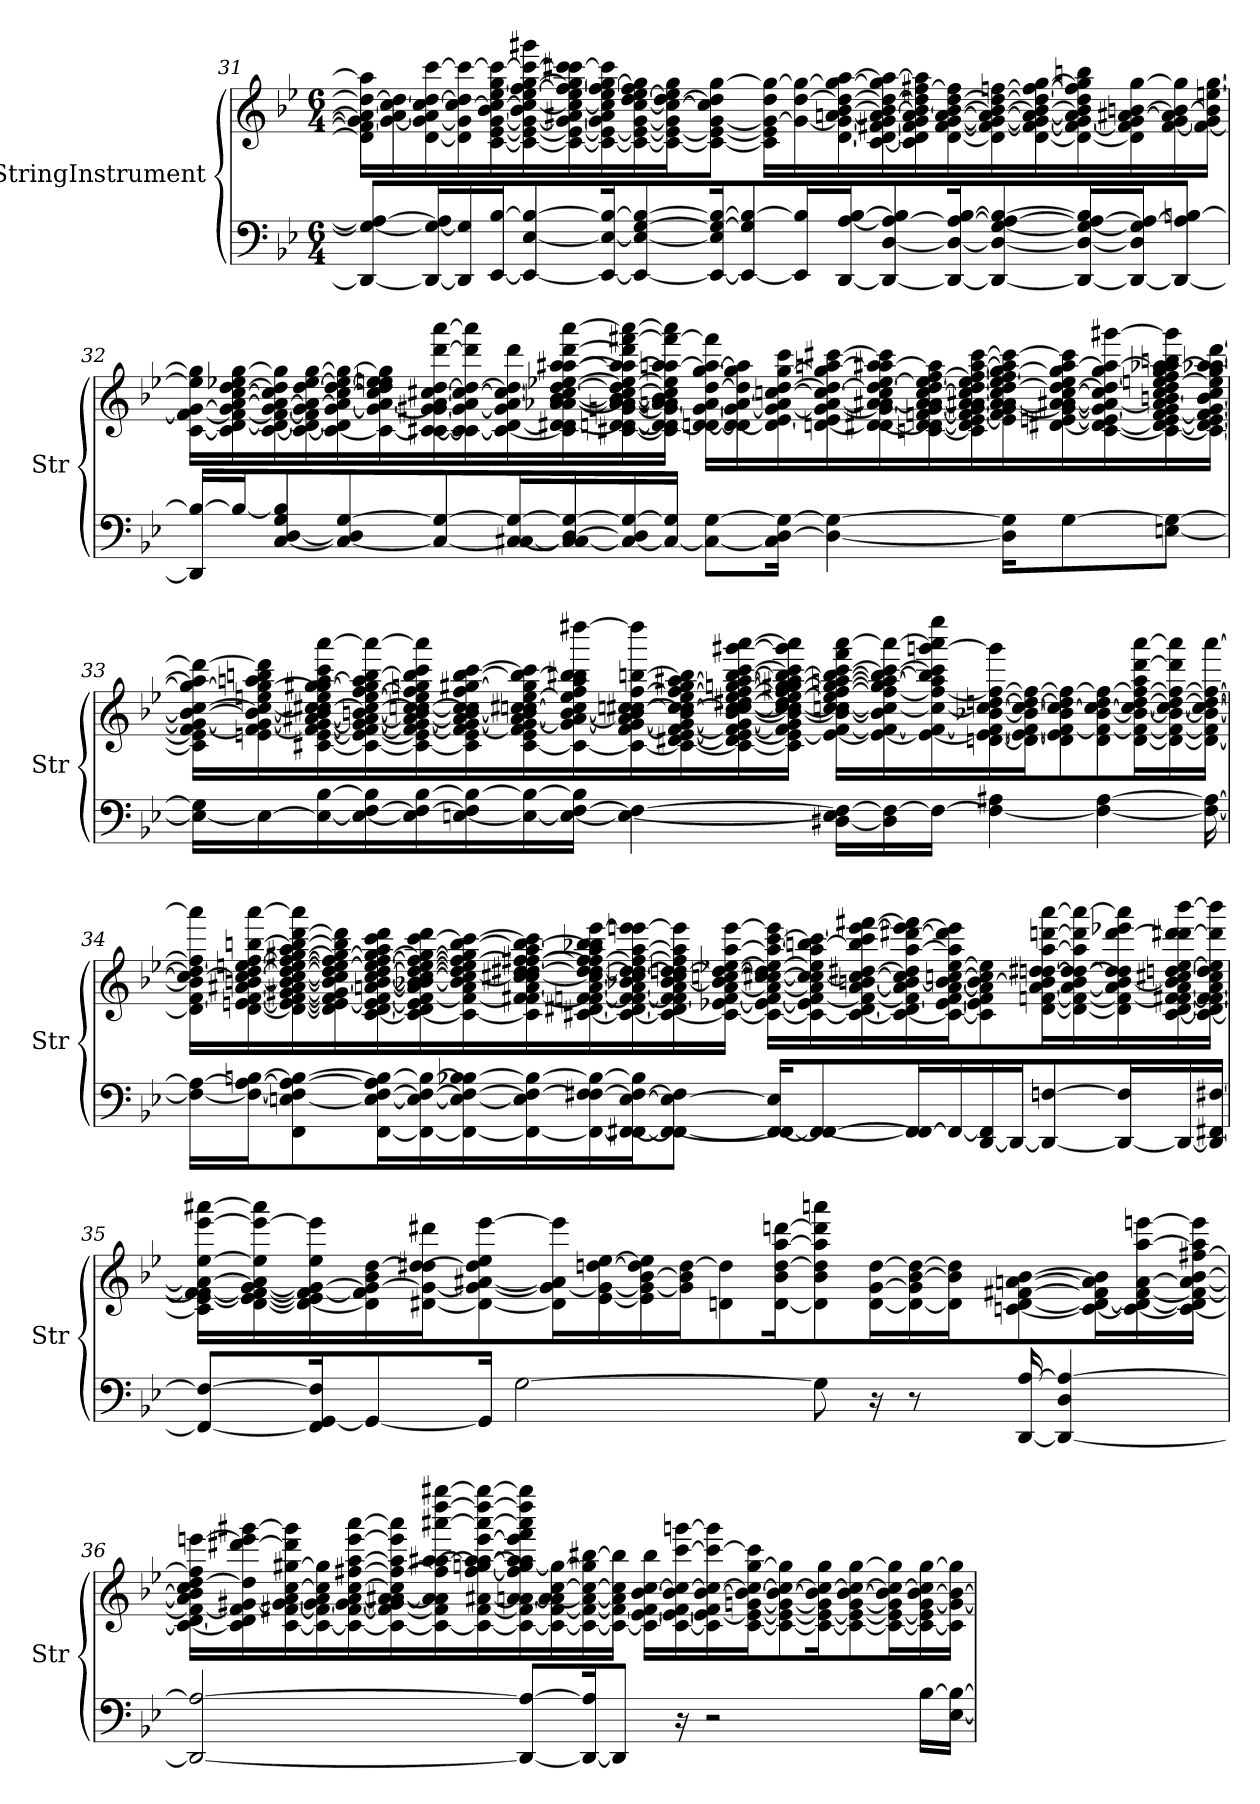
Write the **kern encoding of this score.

**kern	**kern
*part2	*part1
*staff2	*staff1
*I"StringInstrument	*I"StringInstrument
*I'Str	*I'Str
!!LO:LB:g=z
*clefF4	*clefG2
*k[b-e-]	*k[b-e-]
*M6/4	*M6/4
=31	=31
8DD/_ 8G/_ 8A/_L	16d\] 16f#\] 16g\_ 16a\_ 16dd\_ 16aa\]LL
.	16g\_ 16a\_ [16cc\ 16dd\]
16DD/_ 16G/_ 16A/]L	[16d\ 16g\_ 16a\] 16cc\_ [16dd\ [16ccc\
16DD/] 16G/]	16d\] 16g\] 16cc\_ 16dd\] 16ccc\_
[16EE-/ [16B-/J	[16c\ [16e-\ [16g\ [16b-\ 16cc\_ [16ee-\ 16gg\ 16ccc\_
8EE-/_ [8E-/ 8B-/_	16c\_ 16e-\_ 16g\_ 16b-\] 16cc\_ 16ee-\_ [16ff\ [16gg\ 16ccc\_ 16ggg#X\
.	16c\_ 16e-\_ 16g\_ [16a#X\ 16cc\_ 16ee-\_ 16ff\_ 16gg\] 16ccc\] [16ccc#X\
16EE-/_ 16E-/_ 16B-/_K	16c\_ 16e-\_ 16g\] 16a#\] 16cc\] 16ee-\_ 16ff\_ [16gg\ 16ccc#\]
8EE-/_ 8E-/_ [8G/ 8B-/_	16c\_ 16e-\_ [16g\ [16cc\ [16dd\ 16ee-\_ 16ff\] 16gg\]
.	16c\_ 16e-\_ 16g\] 16cc\_ 16dd\_ 16ee-\] 16gg\J
16EE-/_ 16E-/] 16G/_ 16B-/_K	8c\_ 8e-\_ [8g\ 8cc\] 8dd\] [8gg\J
8EE-/_ 8G/] 8B-/_	.
.	16c\] 16e-\] 16g\_ 16dd\ 16gg\_LL
16EE-/] 16B-/]L	16g\_ [16dd\ 16gg\_
[16DD/ [16A/ [16B-/J	[16d\ 16g\_ [16an\ [16b-\ 16dd\_ 16gg\_ [16aa\
8DD/_ [8D/ 8A/_ 8B-/]	[16c\ 16d\_ [16f#X\ 16g\_ 16a\_ 16b-\_ 16dd\_ 16gg\] 16aa\_
.	16c\] 16d\] 16f#\] 16g\] 16a\_ 16b-\] 16dd\] [16ff#X\ 16aa\]
16DD/_ 16D/_ 16A/_ [16B-/K	[16d\ [16f#\ [16g\ 16a\_ [16b-\ [16dd\ 16ff#\]
8DD/_ 8D/_ [8G/ 8A/_ 8B-/_	16d\] 16f#\_ 16g\_ 16a\_ 16b-\_ 16dd\_ [16ffn\
.	[16d\ 16f#\_ 16g\_ 16a\_ 16b-\_ 16dd\_ 16ff\_ [16gg\
16DD/_ 16D/_ 16G/_ 16A/_ 16B-/]L	16d\_ 16f#\_ 16g\_ 16a\] 16b-\] 16dd\] 16ff\] 16gg\] 16bbn\
16DD/_ 16D/] 16G/] 16A/_J	16d\] 16f#\] 16g\] [16a#X\ [16bn\ [16gg\
8DD/_ 8A/] [8Bn/J	[16f#\ [16g\ 16a#\] 16b\_ 16gg\]
.	16f#\_ 16g\] 16b\] [16een\ [16gg\JJ
!!LO:LB:g=z
=32	=32
16DD/] 16B/_LL	[16c\ 16f#\_ [16g\ 16ee\] 16gg\]LL
16B/J_	16c\] [16d\ 16f#\_ 16g\] [16a\ [16cc\ [16dd\ 16ee-X\ [16gg\
[8C/ [8D/ 8G/ 8B/]	[16c\ 16d\_ 16f#\_ [16g\ 16a\_ 16cc\] 16dd\] 16gg\]
.	16c\_ 16d\_ 16f#\] 16g\] 16a\_ [16dd\ [16ee-\ [16gg\
8C/_ 8D/] [8G/	16c\_ 16d\] [16g\ 16a\_ [16cc\ 16dd\_ 16ee-\_ 16gg\_
.	16c\_ 16g\_ 16a\_ 16cc\] 16dd\] 16ee-\] 16een\ 16gg\]
8C/_ 8G/_	16c\_ [16c#X\ 16g\] [16g#X\ 16a\_ [16cc#X\ [16dd\ [16ddd\ [16aaa\
.	16c\] 16c#\_ 16g#\_ 16a\] 16cc#\_ 16dd\_ 16ddd\] 16aaa\]
16C/_ [16C#X/ 16G/_L	16c#\_ [16d\ 16g#\] [16a\ 16cc#\_ 16dd\] 16ddd\
16C/] 16C#/_ [16D/ 16G/_	16c#\] 16d\] [16d#X\ [16a-X\ 16a\_ [16b-\ 16cc#\_ [16dd\ [16ee-X\ [16aa\ [16aa#X\ [16ddd\ [16aaa\
16C#/_ 16D/] 16G/_	[16c#X\ [16dn\ 16d#\_ [16gn\ 16a-\_ 16a\] 16b-\_ 16cc#\_ 16dd\] 16ee-\_ 16aa\] 16aa#\_ 16ddd\] [16fff#X\ 16aaa\_
16C#/_ 16G/]JJ	16c#\] 16d\] 16d#\_ 16g\] 16a-\] [16an\ 16b-\] 16cc#\] 16ee-\] [16aan\ 16aa#\] 16fff#\_ 16aaa\]JJ
8C#\_ [8G\L	[16dn\ 16d#\_ [16g\ 16a\_ [16dd\ [16gg\ 16aa\_ 16fff#\]LL
.	16d\_ 16d#\] 16g\_ 16a\_ 16dd\] 16gg\] 16aa\]
16C#\] [16D\ 16G\_Jk	16d\] [16e-\ 16g\_ 16a\] [16ccn\ [16dd\ [16gg\ 16ccc\
4D\_ 4G\_	[16dn\ 16e-\] 16g\_ [16a\ 16cc\_ 16dd\_ 16gg\] [16aan\ [16ccc#X\
.	16d\_ [16d#X\ 16g\] 16a\_ [16a#X\ 16cc\] 16dd\_ [16ee-\ 16aa\] [16aa#X\ 16ccc#\]
.	[16cn\ 16d\_ 16d#\] [16fn\ [16g\ 16a\_ 16a#\] [16cc\ 16dd\_ 16ee-\] [16ff\ 16aa#\]
.	16c\] 16d\] [16e-\ 16f\_ 16g\] 16a\_ [16a#X\ 16cc\_ 16dd\] [16ee-\ 16ff\_ [16aa#\ [16ccc#\
16D\] 16G\]KL	16e-\] 16f\] [16g\ 16a\_ 16a#\] 16cc\] [16dd\ 16ee-\_ 16ff\] [16gg\ 16aa#\] 16ccc#\_
[8G\	[16d#X\ [16en\ 16g\_ 16a\] [16a#X\ [16cc\ 16dd\_ 16ee-\] 16gg\] [16aa#\ 16ccc#\]
.	[16c\ 16d#\_ 16e\] 16g\_ 16a#\_ 16cc\] 16dd\_ 16gg\ 16aa#\_ [16ggg#X\
[8En\ 8G\_J	16c\_ 16d#\_ 16e\ [16f\ 16g\] 16a#\] 16bn\ [16cc\ 16dd\] [16een\ 16ff\ 16gg\ 16aa-X\ 16aa#\_ 16bbn\ 16ggg#\]
.	16c\_ 16d#\] [16e\ 16f\] [16g\ [16b\ 16cc\] 16ee\] [16gg\ [16aa-X\ 16aa#\] [16ddd\JJ
!!LO:LB:g=z
=33	=33
16E\_ 16G\]LL	16c\] 16e\] [16f\ 16g\_ 16b\_ [16cc\ 16gg\_ 16aa-\] 16ddd\_LL
16E\_	16en\ 16f\_ 16g\_ 16b\_ 16cc\_ 16een\ 16gg\_ 16aan\ 16bbn\ 16ddd\]
16E\_ [16B-\	[16c#X\ [16e\ 16f\_ 16g\_ [16a#X\ 16b\] 16cc\] [16cc#X\ 16ee\ 16gg\_ 16gg#X\ [16aa\ 16ccc\ [16aaa\
16E\_ [16F\ 16B-\]	16c#\_ 16e\_ 16f\_ 16g\_ 16a#\_ [16bn\ 16cc#\_ [16ee\ [16ff\ 16gg\] 16aa\] [16bb\ 16aaa\_
16E\] 16F\_ [16B-\	16c#\_ 16e\] 16f\_ 16g\_ 16a#\_ 16b\] [16ccn\ 16cc#\_ 16ee\] 16ff\] 16ggn\ 16bb\] 16ccc\ 16aaa\]
[16En\ 16F\] 16B-\_	16c#\] 16e\ 16f\_ 16g\_ 16a#\] [16b\ 16cc\] 16cc#\] 16ff\ [16gg#X\ [16bb\ [16ccc\
16E\_ 16B-\_	[16c#\ 16e\ 16f\] 16g\_ [16a#\ 16b\] 16ccn\ [16cc#X\ [16ee\ 16gg#\] 16bb\_ 16ccc\]
16E\_ [16F\ 16B-\]JJ	16c#\_ 16g\_ 16a#\_ [16b\ 16cc#\] 16ee\] 16ff\ 16aa\ 16bb\] 16bb#X\ [16dddd#X\
4E\_ 4F\_	16c#\_ [16f\ 16g\_ 16a#\] 16b\] [16ccn\ [16cc#X\ [16ff\ [16bbn\ 16dddd#\]
.	16c#\_ [16d#X\ [16e\ 16f\_ 16g\_ 16b\ 16cc\_ 16cc#\_ 16ee\ 16ff\_ 16gg#\ [16aa#X\ 16bb\]
.	16c#\_ 16d#\] 16e\_ 16f\_ 16g\_ [16b\ 16cc\_ 16cc#\_ [16dd#X\ 16ee\ 16ff\_ [16ggn\ 16aa#\_ [16bb\ [16ccc\ [16ggg#X\ [16aaa\
.	16c#\] 16e\_ 16f\] 16g\] 16b\_ 16cc\] 16cc#\_ 16dd#\] [16ee\ 16ff\] 16gg\] [16gg#X\ 16aa#\] 16bb\_ 16ccc\] 16ggg#\] 16aaa\]JJ
[16D#X\ 16E\] 16F\_LL	16e\_ [16f\ 16b\_ [16ccn\ 16cc#\] 16ee\] [16ff\ 16gg#\_ [16aan\ 16bb\_ [16ccc\ 16fff\ [16aaa\LL
16D#\] 16F\_	16e\_ 16f\_ 16b\] 16cc\_ 16ff\_ 16gg#\] 16aa\_ 16bb\_ 16ccc\_ 16aaa\_
16F\JJ_	16e\_ 16f\_ 16cc\_ 16ff\_ 16aa\] 16bb\] 16ccc\] [16gggn\ 16aaa\] 16eeee-\
4F\_ 4A#X\	[16dn\ 16e\_ 16f\_ [16b-X\ 16cc\_ [16ddn\ 16ff\_ 16ggg\]
.	16d\] 16e\_ 16f\_ 16b-\_ 16cc\_ 16dd\_ 16ff\_J
.	8d\ 8e\] 8f\_ 8b-\] 8cc\_ 8dd\] 8ff\_
4F\_ [4A#\	8d\ 8f\_ [8b-\ 8cc\_ 8dd\ 8ff\_
.	[16d\ 16f\_ 16b-\_ 16cc\_ [16dd\ 16ff\_ 16aa\ [16ddd\ [16aaa\L
.	16d\_ 16f\_ 16b-\_ 16cc\_ 16dd\_ 16ff\_ 16ddd\] 16aaa\]
16F\_ 16A#\_	16d\_ 16f\] 16b-\_ 16cc\_ 16dd\_ 16ff\_ [16aaa\JJ
!!LO:LB:g=z
=34	=34
16F\_ 16A#\_LL	16d\] [16f\ 16b-\] 16cc\_ 16dd\_ 16ff\] 16aaa\]LL
16F\_ 16A#\_ [16Bn\J	[16d\ [16en\ 16f\_ [16a#X\ [16bn\ 16cc\_ 16dd\_ [16een\ [16ff\ [16bbn\ [16aaa\
8FF\ [8En\ 8F\] 8A#\_ 8B\_	16d\_ 16e\_ 16f\_ [16g#X\ 16a#\] 16b\_ 16cc\_ 16dd\_ 16ee\_ 16ff\_ [16gg#X\ 16aa\ 16bb\_ [16ddd\ 16aaa\]
.	16d\] 16e\_ 16f\] 16g#\] 16b\_ 16cc\] 16dd\] 16ee\_ 16ff\] 16gg#\_ 16bb\] 16ddd\]
[16FF\ 16E\_ [16F\ 16A#\] 16B\_L	[16c\ [16d\ 16e\_ [16f\ [16an\ 16b\_ [16cc\ [16dd\ 16ee\_ [16ff\ 16gg#\_ 16aa\ 16ccc\ 16ddd\
16FF\_ 16E\_ 16F\_ 16B\_	16c\_ 16d\] 16e\] 16f\_ 16a\] 16b-X\ 16b\_ 16cc\_ 16dd\_ 16ee\_ 16ff\_ 16gg#\_ [16ccc\ 16ddd\
16FF\_ 16E\_ 16F\_ [16B-X\ 16B\]	16c\_ 16f\_ 16a\ 16b\] 16cc\_ 16dd\] 16ee\] 16ff\_ 16gg#\] [16bb\ 16ccc\_
16FF\_ 16E\] 16F\_ 16B-\_	16c\] 16f\] [16f#X\ [16a\ 16cc\] [16cc#X\ [16dd\ [16dd#X\ 16ff\_ [16ff#X\ [16aa\ 16bb\_ 16ccc\]
16FF\_ 16F\] [16F#X\ 16B-\_	[16c#X\ [16d#X\ [16fn\ 16f#\_ 16a\_ 16cc#\_ 16dd\_ 16dd#\_ 16ff\] 16ff#\_ 16aa\] 16bb-X\ 16bb\] [16eee-\
16FF\_ [16FF#X\ [16E\ 16F#\_ 16B-\]J	16c#\_ 16d#\_ 16f\_ 16f#\_ 16a\_ 16b-X\ 16cc#\_ 16dd\] 16dd#\_ 16ff#\_ [16aa\ 16eee-\] [16eeen\
8FF\_ 8FF#\_ 8E\_ 8F#\]J	16c#\_ 16d#\] 16f\] 16f#\_ 16a\] [16b-\ 16cc#\] [16ddn\ 16dd#\] 16ff#\] 16aa\] 16eee\]
.	16c#\_ [16e-X\ 16f#\_ [16a\ 16b-\] [16ccn\ 16dd\_ [16ee-X\ [16aa\ [16eee\JJ
16FF/_ 16FF#/_ 16E/]KL	16c#\_ 16e-\_ 16f#\_ 16a\_ 16cc\_ [16cc#X\ 16dd\] 16ee-\_ 16aa\_ [16ccc\ 16eee\]LL
8FF/_ 8FF#/_	16c#\_ 16e-\] 16f#\_ 16a\] 16cc\_ 16cc#\] 16ee-\] 16aa\] [16bbn\ 16ccc\_
.	16c#\_ [16d#\ 16f#\_ [16a\ [16bn\ 16cc\_ [16dd#X\ 16bb\] 16ccc\] [16eee\ [16fff#X\
16FF/] 16FF#/_L	16c#\_ 16d#\] 16f#\_ 16a\] 16b\_ 16cc\] 16dd#\] [16aa\ [16ddd#X\ 16eee\_ 16fff#\]
16FF#/_	16c#\_ [16e-\ 16f#\_ [16a\ 16b\_ [16ccn\ [16ee-\ 16aa\] 16ddd#\] 16eee\]J
[16DD/ 16FF#/]	8c#\] 8e-\] 8f#\] 8a\] 8b\_ 8cc\] 8ee-\]
16DD/J_	.
8DD/_ [8Fn/	[16d#\ [16fn\ [16a\ 16b\] [16ddn\ [16dd#X\ [16aa\ [16dddn\ [16aaa\L
.	16d#\_ 16f\_ 16a\_ 16b\ 16dd\_ 16dd#\_ 16aa\] 16ddd\] 16aaa\_
16DD/_ 16F/]L	16d#\] 16f\_ 16a\] [16b\ 16dd\] 16dd#\] [16ddd\ 16eee-X\ 16aaa\]
16DD/_	[16c#\ [16d#\ 16f\_ [16f#X\ [16a\ 16b\] [16cc#X\ [16ddn\ [16ee-\ 16ddd\] [16ddd#X\ [16bbb-\
16DD/] [16FF#X/ [16F#X/JJ	16c#\_ 16d#\] 16f\_ 16f#\_ 16a\_ 16cc#\] 16dd\] 16ee-\] 16ddd#\] 16bbb-\]JJ
!!LO:LB:g=z
=35	=35
8FF#/_ 8F#/_L	16c#\] [16e-\ 16f\] 16f#\_ 16a\_ [16ee-\ [16eee-\ [16aaa#X\LL
.	[16d\ 16e-\_ 16f#\_ [16g\ 16a\] 16ee-\] 16eee-\_ 16aaa#\]
16FF#/] [16GG/ 16F#/]K	16d\_ 16e-\] 16f#\_ 16g\_ 16ee-\ 16eee-\]
8GG/_	16d\] 16f#\] 16g\_ 16b-\ [16dd\
.	[16d#X\ 16g\_ 16dd\_ 16dd#X\ 16ddd#X\J
16GG/Jk]	8d#\_ 8g\_ [8a#X\ 8dd\] 8ee-\ [8eee-\
[2G\	.
.	16d#\] 16g\_ 16a#\] 16eee-\]L
.	[16e-\ 16g\_ [16ddn\ [16ee-\
.	16e-\] 16g\_ [16b-\ 16dd\] 16ee-\]
.	16g\] 16b-\] [16dd\J
.	8dn\ 8dd\]
.	[16d\ 16b-\ [16dd\ [16aa\ [16dddn\K
8G\]	8d\] 8b-\ 8dd\] 8aa\] 8ddd\] 8aaan\
16r	[16d\ [16g\ [16dd\L
8r	16d\_ 16g\] [16b-\ 16dd\_
.	16d\] 16b-\] 16dd\]J
[16DD/ [16A/	[8cn\ [8d\ [8f#X\ [8an\ [8b-\
4DD/_ 4D/ 4A/_	.
.	16c\_ 16d\_ 16f#\] 16a\] 16b-\]L
.	16c\_ 16d\_ [16f#\ [16a\ [16aa\ [16eeen\
.	16c\_ 16d\] 16f#\_ 16a\_ [16b-\ [16ff#X\ 16aa\] 16eee\]JJ
!!LO:PB:g=z
=36	=36
2DD/_ 2A/_	16c\_ [16d\ 16f#\_ 16a\] 16b-\] 16cc\ [16dd\ 16ff#\] [16eeen\LL
.	16c\] 16d\] 16f#\] [16g#X\ 16dd\] [16ddd#X\ 16eee\] [16ggg#X\
.	[16c\ [16f#X\ 16g#\_ [16a\ [16cc\ [16gg#X\ 16ddd#\] 16ggg#\]
.	16c\_ 16f#\] 16g#\_ 16a\] 16cc\] 16gg#\]
.	16c\_ [16f#\ 16g#\_ [16a\ [16cc\ [16ff#X\ [16aa\ [16eee\ [16aaa\
.	16c\_ 16f#\_ 16g#\] 16a\_ [16a#X\ 16cc\] 16ff#\_ 16aa\] 16eee\] 16aaa\]
.	16c\_ 16f#\] 16a\] 16a#\] 16ff#\] [16aa\ [16aa#X\ [16aaa#X\ [16dddd\ [16gggg#X\
.	16c\_ [16f#\ [16a#X\ [16ff#\ [16ggn\ 16aa\_ 16aa#\_ [16eee\ 16aaa#\_ 16dddd\_ 16gggg#\_
8DD/_ 8A/_L	16c\_ 16f#\] [16an\ 16a#\_ 16ff#\] 16gg\_ 16aa\] 16aa#\] 16eee\] 16fff\ 16aaa#\] 16dddd\] 16gggg#\]
.	16c\_ [16f#\ 16a\_ 16a#\] [16cc\ 16gg\_
16DD/_ 16A/]K	16c\_ 16f#\_ 16a\_ 16cc\_ 16gg\] [16bb#X\
8DD/J]	16c\_ 16f#\_ 16a\] 16cc\] 16bb#\]JJ
.	16c\] [16e-\ 16f#\_ [16b-\ [16cc\ 16bb#\LL
16r	[16c\ 16e-\_ 16f#\_ 16b-\] 16cc\_ [16ccc\ [16gggn\
2r	16c\] 16e-\_ 16f#\] [16b-\ 16cc\_ 16ccc\_ 16ggg\]
.	[16c\ 16e-\_ [16gn\ 16b-\_ 16cc\_ [16gg\ 16ccc\]J
.	8c\_ 8e-\_ 8g\_ 8b-\_ 8cc\_ 8gg\]
.	16c\_ 16e-\_ 16g\] 16b-\] 16cc\_ 16gg\K
.	8c\_ 8e-\_ [8g\ [8b-\ 8cc\_ [8gg\
.	16c\_ 16e-\_ 16g\] 16b-\] 16cc\_ 16gg\]L
[16B-\LL	16c\_ 16e-\] [16g\ [16b-\ 16cc\] [16gg\
[16E-\ 16B-\_JJ	16c\] 16g\_ 16b-\_ 16gg\]JJ
=	=
*-	*-
